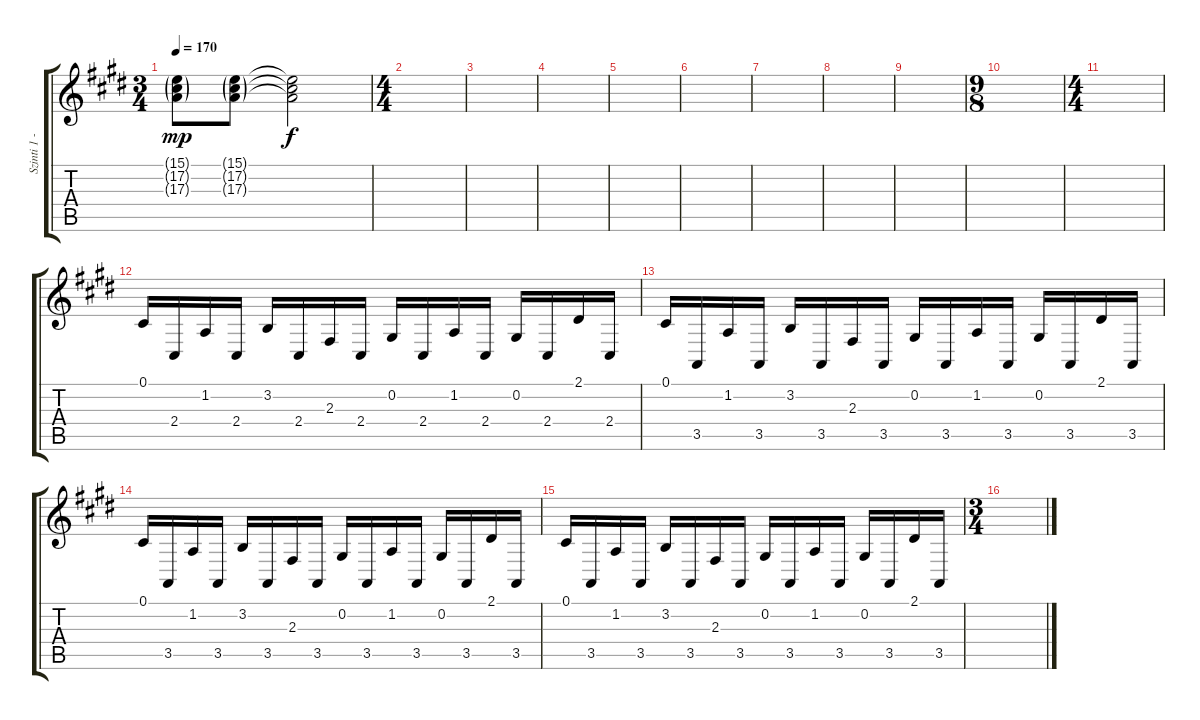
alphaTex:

\track ("Szinti 1 - Lead, Szóló" "Szinti 1 -") {instrument lead1square}
\staff {score tabs}
\tuning (Db4 Ab3 E3 B2 Gb2 Db2) {hide}
\ts (3 4)
\tempo 170
\clef g2
\ks c#minor
(15.1{g} 17.2{g} 17.3{g}).8{dy mp} (15.1{g} 17.2{g} 17.3{g}).8 (15.1{t} 17.2{t} 17.3{t}).2{dy f} |
\ts (4 4)
|
|
|
|
|
|
|
|
\ts (9 8)
|
\ts (4 4)
|
0.1.16 2.4.16 1.2.16 2.4.16 3.2.16 2.4.16 2.3.16 2.4.16 0.2.16 2.4.16 1.2.16 2.4.16 0.2.16 2.4.16 2.1.16 2.4.16 |
0.1.16 3.5.16 1.2.16 3.5.16 3.2.16 3.5.16 2.3.16 3.5.16 0.2.16 3.5.16 1.2.16 3.5.16 0.2.16 3.5.16 2.1.16 3.5.16 |
0.1.16 3.5.16 1.2.16 3.5.16 3.2.16 3.5.16 2.3.16 3.5.16 0.2.16 3.5.16 1.2.16 3.5.16 0.2.16 3.5.16 2.1.16 3.5.16 |
0.1.16 3.5.16 1.2.16 3.5.16 3.2.16 3.5.16 2.3.16 3.5.16 0.2.16 3.5.16 1.2.16 3.5.16 0.2.16 3.5.16 2.1.16 3.5.16 |
\ts (3 4)
